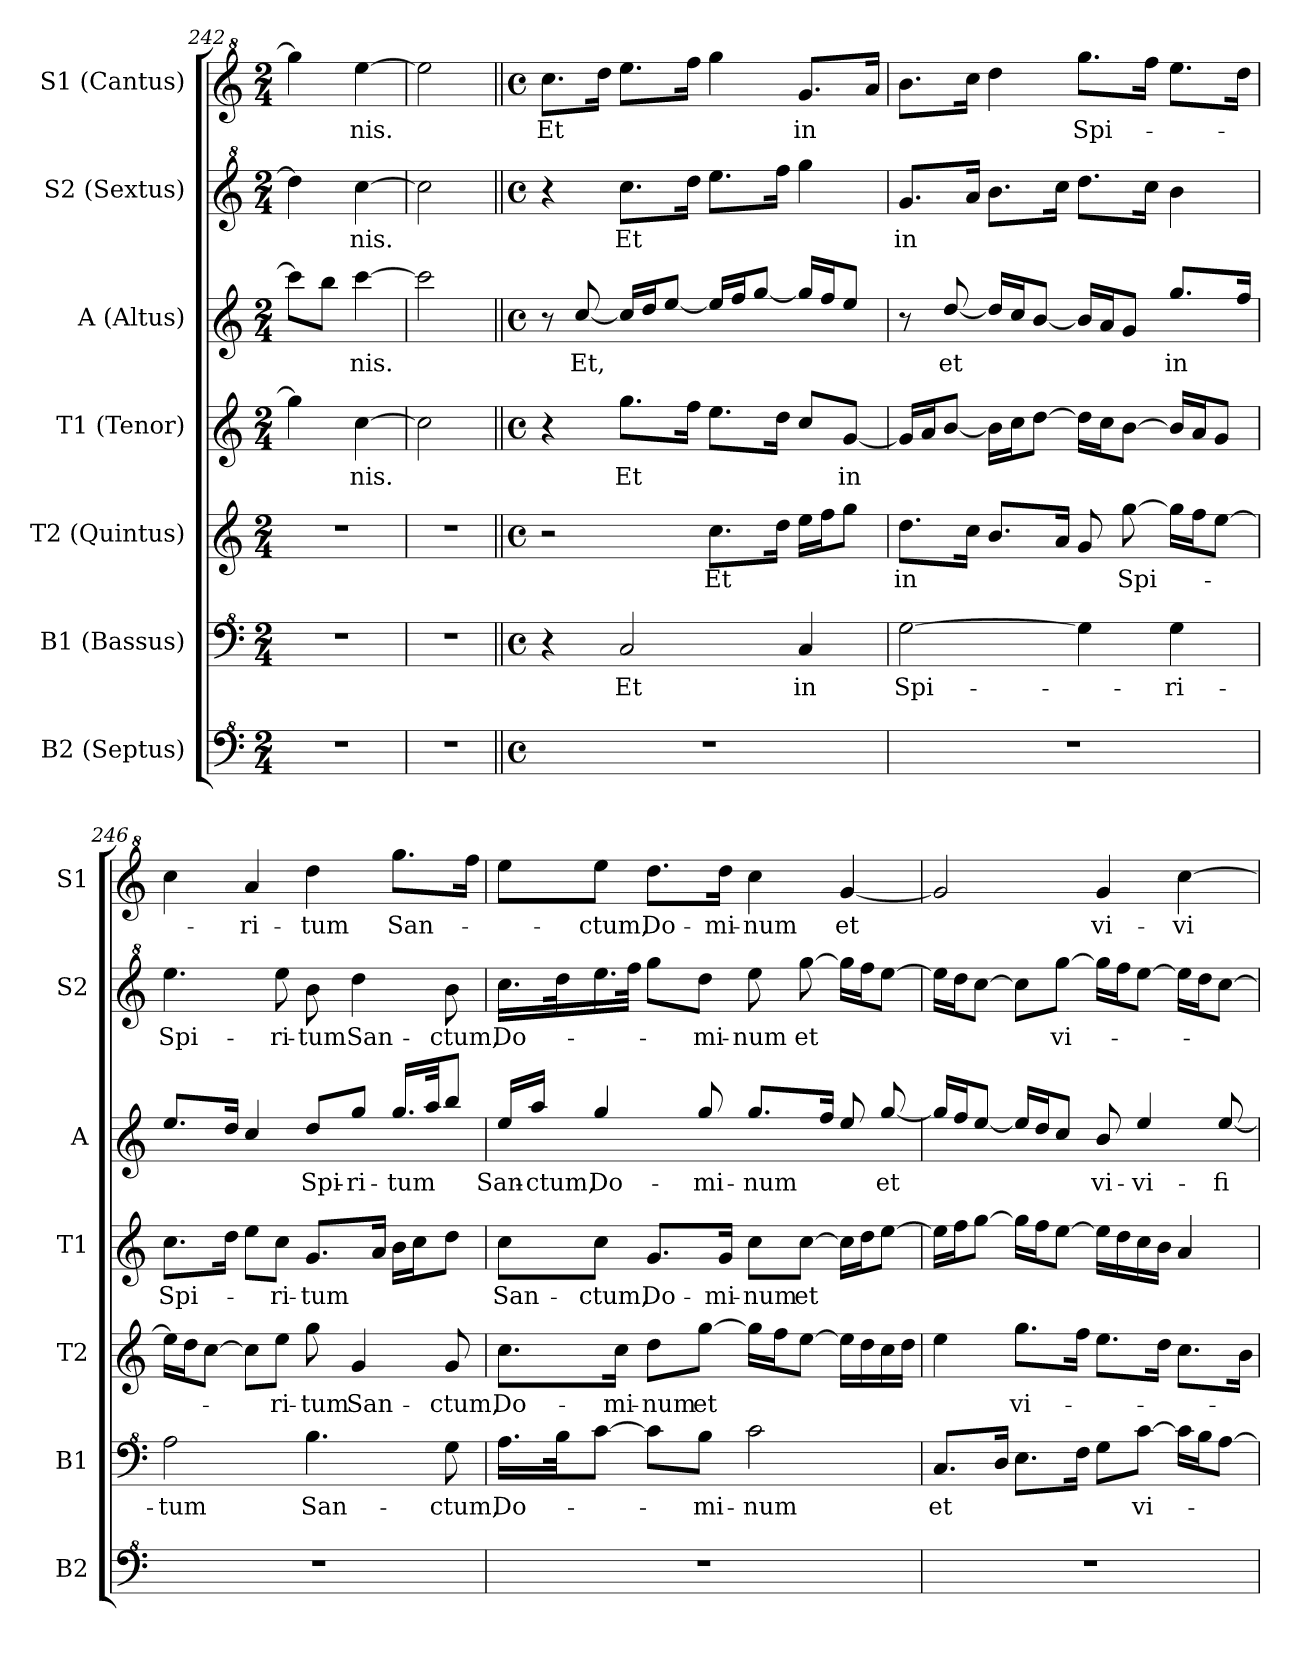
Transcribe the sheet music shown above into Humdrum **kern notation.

**kern	**kern	**text	**kern	**text	**kern	**text	**kern	**text	**kern	**text	**kern	**text
*part7	*part6	*part6	*part5	*part5	*part4	*part4	*part3	*part3	*part2	*part2	*part1	*part1
*staff7	*staff6	*staff6	*staff5	*staff5	*staff4	*staff4	*staff3	*staff3	*staff2	*staff2	*staff1	*staff1
*I"B2 (Septus)	*I"B1 (Bassus)	*	*I"T2 (Quintus)	*	*I"T1 (Tenor)	*	*I"A (Altus)	*	*I"S2 (Sextus)	*	*I"S1 (Cantus)	*
*I'B2	*I'B1	*	*I'T2	*	*I'T1	*	*I'A	*	*I'S2	*	*I'S1	*
*clefF^4	*clefF^4	*	*clefG2	*	*clefG2	*	*clefG2	*	*clefG^2	*	*clefG^2	*
*k[]	*k[]	*	*k[]	*	*k[]	*	*k[]	*	*k[]	*	*k[]	*
*M2/4	*M2/4	*	*M2/4	*	*M2/4	*	*M2/4	*	*M2/4	*	*M2/4	*
=242	=242	=242	=242	=242	=242	=242	=242	=242	=242	=242	=242	=242
2r	2r	.	2r	.	4gg\]	.	8ccc\L]	.	4ddd\]	.	4ggg\]	.
.	.	.	.	.	.	.	8bb\J	.	.	.	.	.
!	!	!	!	!	!	!LO:LY:b	!	!LO:LY:b	!	!LO:LY:b	!	!LO:LY:b
.	.	.	.	.	[4cc\	-nis.	[4ccc\	-nis.	[4ccc\	-nis.	[4eee\	-nis.
=243	=243	=243	=243	=243	=243	=243	=243	=243	=243	=243	=243	=243
2r	2r	.	2r	.	2cc\]	.	2ccc\]	.	2ccc\]	.	2eee\]	.
=244||	=244||	=244||	=244||	=244||	=244||	=244||	=244||	=244||	=244||	=244||	=244||	=244||
*M4/4	*M4/4	*	*M4/4	*	*M4/4	*	*M4/4	*	*M4/4	*	*M4/4	*
*met(c)	*met(c)	*	*met(c)	*	*met(c)	*	*met(c)	*	*met(c)	*	*met(c)	*
!	!	!	!	!	!	!	!	!	!	!	!	!LO:LY:b
1r	4r	.	2r	.	4r	.	8r	.	4r	.	8.ccc\L	Et
!	!	!	!	!	!	!	!	!LO:LY:b	!	!	!	!
.	.	.	.	.	.	.	[8cc/	Et,	.	.	.	.
.	.	.	.	.	.	.	.	.	.	.	16ddd\Jk	.
!	!	!LO:LY:b	!	!	!	!LO:LY:b	!	!	!	!LO:LY:b	!	!
.	2c/	Et	.	.	8.gg\L	Et	16cc/LL]	.	8.ccc\L	Et	8.eee\L	.
.	.	.	.	.	.	.	16dd/J	.	.	.	.	.
.	.	.	.	.	.	.	[8ee/J	.	.	.	.	.
.	.	.	.	.	16ff\Jk	.	.	.	16ddd\Jk	.	16fff\Jk	.
!	!	!	!	!LO:LY:b	!	!	!	!	!	!	!	!
.	.	.	8.cc\L	Et	8.ee\L	.	16ee/LL]	.	8.eee\L	.	4ggg\	.
.	.	.	.	.	.	.	16ff/J	.	.	.	.	.
.	.	.	.	.	.	.	[8gg/J	.	.	.	.	.
.	.	.	16dd\Jk	.	16dd\Jk	.	.	.	16fff\Jk	.	.	.
!	!	!LO:LY:b	!	!	!	!	!	!	!	!	!	!LO:LY:b
.	4c/	in	16ee\LL	.	8cc/L	.	16gg/LL]	.	4ggg\	.	8.gg/L	in
.	.	.	16ff\J	.	.	.	16ff/J	.	.	.	.	.
!	!	!	!	!	!	!LO:LY:b	!	!	!	!	!	!
.	.	.	8gg\J	.	[8g/J	in	8ee/J	.	.	.	.	.
.	.	.	.	.	.	.	.	.	.	.	16aa/Jk	.
=245	=245	=245	=245	=245	=245	=245	=245	=245	=245	=245	=245	=245
!	!	!LO:LY:b	!	!LO:LY:b	!	!	!	!	!	!LO:LY:b	!	!
1r	[2g\	Spi-	8.dd\L	in	16g/LL]	.	8r	.	8.gg/L	in	8.bb\L	.
.	.	.	.	.	16a/J	.	.	.	.	.	.	.
!	!	!	!	!	!	!	!	!LO:LY:b	!	!	!	!
.	.	.	.	.	[8b/J	.	[8dd/	et	.	.	.	.
.	.	.	16cc\Jk	.	.	.	.	.	16aa/Jk	.	16ccc\Jk	.
.	.	.	8.b/L	.	16b\LL]	.	16dd/LL]	.	8.bb\L	.	4ddd\	.
.	.	.	.	.	16cc\J	.	16cc/J	.	.	.	.	.
.	.	.	.	.	[8dd\J	.	[8b/J	.	.	.	.	.
.	.	.	16a/Jk	.	.	.	.	.	16ccc\Jk	.	.	.
!	!	!	!	!	!	!	!	!	!	!	!	!LO:LY:b
.	4g\]	.	8g/	.	16dd\LL]	.	16b/LL]	.	8.ddd\L	.	8.ggg\L	Spi-
.	.	.	.	.	16cc\J	.	16a/J	.	.	.	.	.
!	!	!	!	!LO:LY:b	!	!	!	!	!	!	!	!
.	.	.	[8gg\	Spi-	[8b\J	.	8g/J	.	.	.	.	.
.	.	.	.	.	.	.	.	.	16ccc\Jk	.	16fff\Jk	.
!	!	!LO:LY:b	!	!	!	!	!	!LO:LY:b	!	!	!	!
.	4g\	-ri-	16gg\LL]	.	16b/LL]	.	8.gg/L	in	4bb\	.	8.eee\L	.
.	.	.	16ff\J	.	16a/J	.	.	.	.	.	.	.
.	.	.	[8ee\J	.	8g/J	.	.	.	.	.	.	.
.	.	.	.	.	.	.	16ff/Jk	.	.	.	16ddd\Jk	.
!!LO:LB:g=z
=246	=246	=246	=246	=246	=246	=246	=246	=246	=246	=246	=246	=246
!	!	!LO:LY:b	!	!	!	!LO:LY:b	!	!	!	!LO:LY:b	!	!
1r	2a\	-tum	16ee\LL]	.	8.cc\L	Spi-	8.ee/L	.	4.eee\	Spi-	4ccc\	.
.	.	.	16dd\J	.	.	.	.	.	.	.	.	.
.	.	.	[8cc\J	.	.	.	.	.	.	.	.	.
.	.	.	.	.	16dd\Jk	.	16dd/Jk	.	.	.	.	.
!	!	!	!	!	!	!	!	!	!	!	!	!LO:LY:b
.	.	.	8cc\L]	.	8ee\L	.	4cc/	.	.	.	4aa/	-ri-
!	!	!	!	!LO:LY:b	!	!LO:LY:b	!	!	!	!LO:LY:b	!	!
.	.	.	8ee\J	-ri-	8cc\J	-ri-	.	.	8eee\	-ri-	.	.
!	!	!LO:LY:b	!	!LO:LY:b	!	!LO:LY:b	!	!LO:LY:b	!	!LO:LY:b	!	!LO:LY:b
.	4.b\	San-	8gg\	-tum	8.g/L	-tum	8dd/L	Spi-	8bb\	-tum	4ddd\	-tum
!	!	!	!	!LO:LY:b	!	!	!	!LO:LY:b	!	!LO:LY:b	!	!
.	.	.	4g/	San-	.	.	8gg/J	-ri-	4ddd\	San-	.	.
.	.	.	.	.	16a/Jk	.	.	.	.	.	.	.
!	!	!	!	!	!	!	!	!LO:LY:b	!	!	!	!LO:LY:b
.	.	.	.	.	16b\LL	.	16.gg/LL	-tum	.	.	8.ggg\L	San-
.	.	.	.	.	16cc\J	.	.	.	.	.	.	.
.	.	.	.	.	.	.	32aa/JK	.	.	.	.	.
!	!	!LO:LY:b	!	!LO:LY:b	!	!	!	!	!	!LO:LY:b	!	!
.	8g\	-ctum,	8g/	-ctum,	8dd\J	.	8bb/J	.	8bb\	-ctum,	.	.
.	.	.	.	.	.	.	.	.	.	.	16fff\Jk	.
=247	=247	=247	=247	=247	=247	=247	=247	=247	=247	=247	=247	=247
!	!	!LO:LY:b	!	!LO:LY:b	!	!LO:LY:b	!	!LO:LY:b	!	!LO:LY:b	!	!
1r	16.a\LL	Do-	8.cc\L	Do-	8cc\L	San-	16ee/LL	San-	16.ccc\LL	Do-	8eee\L	.
!	!	!	!	!	!	!	!	!LO:LY:b	!	!	!	!
.	.	.	.	.	.	.	16aa/JJ	-ctum,	.	.	.	.
.	32b\JK	.	.	.	.	.	.	.	32ddd\K	.	.	.
!	!	!	!	!	!	!LO:LY:b	!	!LO:LY:b	!	!	!	!LO:LY:b
.	[8cc\J	.	.	.	8cc\J	-ctum,	4gg/	Do-	16.eee\	.	8eee\J	-ctum,
!	!	!	!	!LO:LY:b	!	!	!	!	!	!	!	!
.	.	.	16cc\Jk	-mi-	.	.	.	.	.	.	.	.
.	.	.	.	.	.	.	.	.	32fff\JJk	.	.	.
!	!	!	!	!LO:LY:b	!	!LO:LY:b	!	!	!	!	!	!LO:LY:b
.	8cc\L]	.	8dd\L	-num	8.g/L	Do-	.	.	8ggg\L	.	8.ddd\L	Do-
!	!	!LO:LY:b	!	!LO:LY:b	!	!	!	!LO:LY:b	!	!LO:LY:b	!	!
.	8b\J	-mi-	[8gg\J	et	.	.	8gg/	-mi-	8ddd\J	-mi-	.	.
!	!	!	!	!	!	!LO:LY:b	!	!	!	!	!	!LO:LY:b
.	.	.	.	.	16g/Jk	-mi-	.	.	.	.	16ddd\Jk	-mi-
!	!	!LO:LY:b	!	!	!	!LO:LY:b	!	!LO:LY:b	!	!LO:LY:b	!	!LO:LY:b
.	2cc\	-num	16gg\LL]	.	8cc\L	-num	8.gg/L	-num	8eee\	-num	4ccc\	-num
.	.	.	16ff\J	.	.	.	.	.	.	.	.	.
!	!	!	!	!	!	!LO:LY:b	!	!	!	!LO:LY:b	!	!
.	.	.	[8ee\J	.	[8cc\J	et	.	.	[8ggg\	et	.	.
.	.	.	.	.	.	.	16ff/Jk	.	.	.	.	.
!	!	!	!	!	!	!	!	!	!	!	!	!LO:LY:b
.	.	.	16ee\LL]	.	16cc\LL]	.	8ee/	.	16ggg\LL]	.	[4gg/	et
.	.	.	16dd\	.	16dd\J	.	.	.	16fff\J	.	.	.
!	!	!	!	!	!	!	!	!LO:LY:b	!	!	!	!
.	.	.	16cc\	.	[8ee\J	.	[8gg/	et	[8eee\J	.	.	.
.	.	.	16dd\JJ	.	.	.	.	.	.	.	.	.
=248	=248	=248	=248	=248	=248	=248	=248	=248	=248	=248	=248	=248
!	!	!LO:LY:b	!	!	!	!	!	!	!	!	!	!
1r	8.c/L	et	4ee\	.	16ee\LL]	.	16gg/LL]	.	16eee\LL]	.	2gg/]	.
.	.	.	.	.	16ff\J	.	16ff/J	.	16ddd\J	.	.	.
.	.	.	.	.	[8gg\J	.	[8ee/J	.	[8ccc\J	.	.	.
.	16d/Jk	.	.	.	.	.	.	.	.	.	.	.
!	!	!	!	!LO:LY:b	!	!	!	!	!	!	!	!
.	8.e\L	.	8.gg\L	vi-	16gg\LL]	.	16ee/LL]	.	8ccc\L]	.	.	.
.	.	.	.	.	16ff\J	.	16dd/J	.	.	.	.	.
!	!	!	!	!	!	!	!	!	!	!LO:LY:b	!	!
.	.	.	.	.	[8ee\J	.	8cc/J	.	[8ggg\J	vi-	.	.
.	16f\Jk	.	16ff\Jk	.	.	.	.	.	.	.	.	.
!	!	!	!	!	!	!	!	!LO:LY:b	!	!	!	!LO:LY:b
.	8g\L	.	8.ee\L	.	16ee\LL]	.	8b/	vi-	16ggg\LL]	.	4gg/	vi-
.	.	.	.	.	16dd\	.	.	.	16fff\J	.	.	.
!	!	!LO:LY:b	!	!	!	!	!	!LO:LY:b	!	!	!	!
.	[8cc\J	vi-	.	.	16cc\	.	4ee/	-vi-	[8eee\J	.	.	.
.	.	.	16dd\Jk	.	16b\JJ	.	.	.	.	.	.	.
!	!	!	!	!	!	!	!	!	!	!	!	!LO:LY:b
.	16cc\LL]	.	8.cc\L	.	4a/	.	.	.	16eee\LL]	.	[4ccc\	-vi-
.	16b\J	.	.	.	.	.	.	.	16ddd\J	.	.	.
!	!	!	!	!	!	!	!	!LO:LY:b	!	!	!	!
.	[8a\J	.	.	.	.	.	[8ee/	-fi-	[8ccc\J	.	.	.
.	.	.	16b\Jk	.	.	.	.	.	.	.	.	.
=	=	=	=	=	=	=	=	=	=	=	=	=
*-	*-	*-	*-	*-	*-	*-	*-	*-	*-	*-	*-	*-
